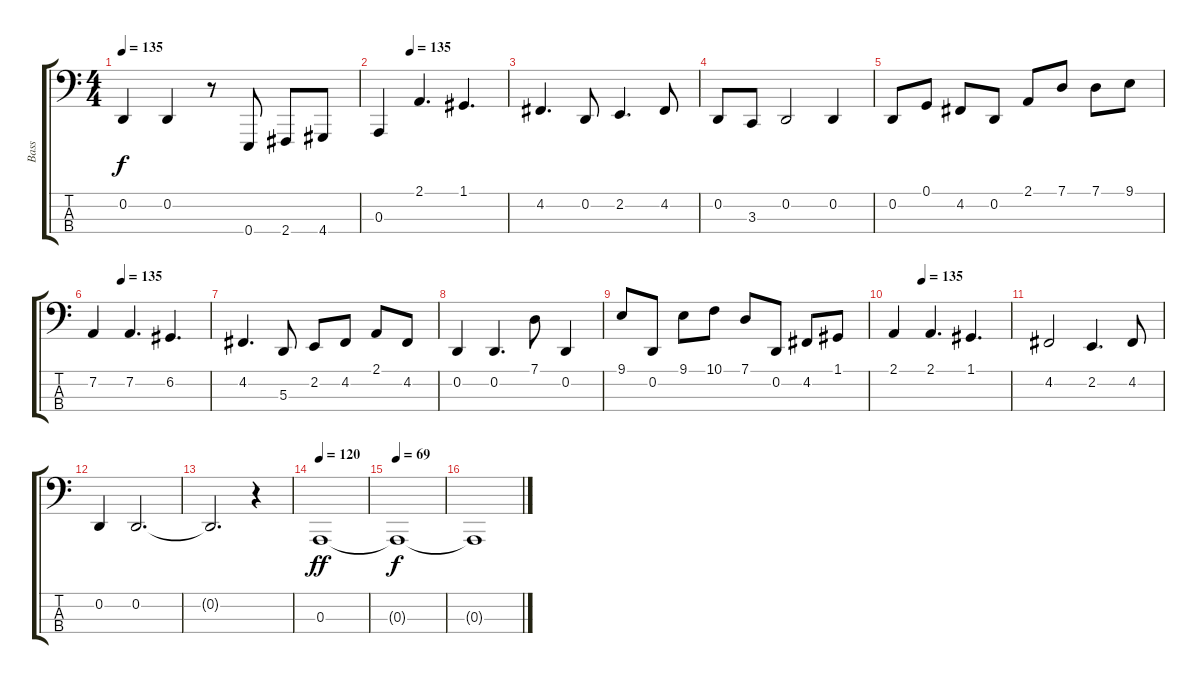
\track ("Bass" "Bass") {instrument sitar}
\staff {score tabs}
\tuning (G2 D2 A1 E1) {hide}
\ts (4 4)
\tempo 135
\clef f4
\ks c
0.2.4{dy f} 0.2.4 r.8 0.4.8 2.4.8 4.4.8 |
\tempo (135 0.25)
0.3.4 2.1.4{d} 1.1.4{d} |
4.2.4{d} 0.2.8 2.2.4{d} 4.2.8 |
0.2.8 3.3.8 0.2.2 0.2.4 |
0.2.8 0.1.8 4.2.8 0.2.8 2.1.8 7.1.8 7.1.8 9.1.8 |
\tempo (135 0.25)
7.2.4 7.2.4{d} 6.2.4{d} |
4.2.4{d} 5.3.8 2.2.8 4.2.8 2.1.8 4.2.8 |
0.2.4 0.2.4{d} 7.1.8 0.2.4 |
9.1.8 0.2.8 9.1.8 10.1.8 7.1.8 0.2.8 4.2.8 1.1.8 |
\tempo (135 0.25)
2.1.4 2.1.4{d} 1.1.4{d} |
4.2.2 2.2.4{d} 4.2.8 |
0.2.4 0.2.2{d} |
0.2{t}.2{d} r.4 |
\tempo 120
0.3.1{dy ff} |
\tempo 69
0.3{t}.1{dy f} |
0.3{t}.1
